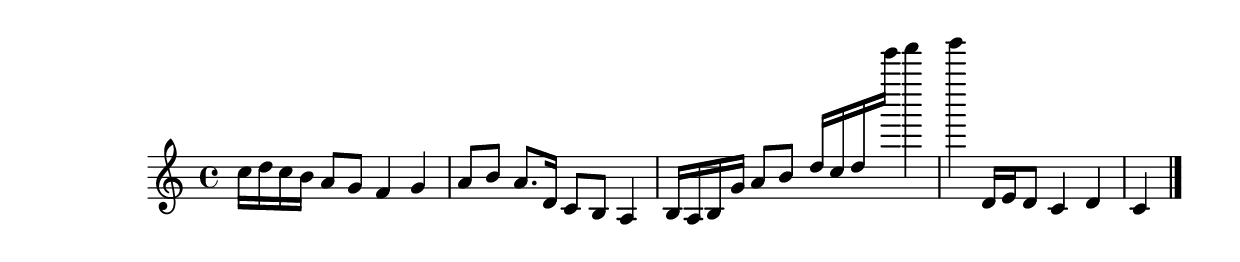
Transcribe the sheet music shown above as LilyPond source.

\header{tagline = " "}

\score{
\absolute {
\override Score.BarNumber.break-visibility = ##(#f #f #f) 
 c''16 d''16 c''16 b'16 a'8 g'8 f'4 g'4 a'8 b'8 a'8. d'16 c'8 b8 a4 b16 a16 b16 g'16 a'8 b'8 d''16 c''16 d''16 e'''''16 f'''''4 g'''''4 d'16 e'16 d'8 c'4 d'4 c'4 \bar"|."

}
\midi{}
\layout{}
}
